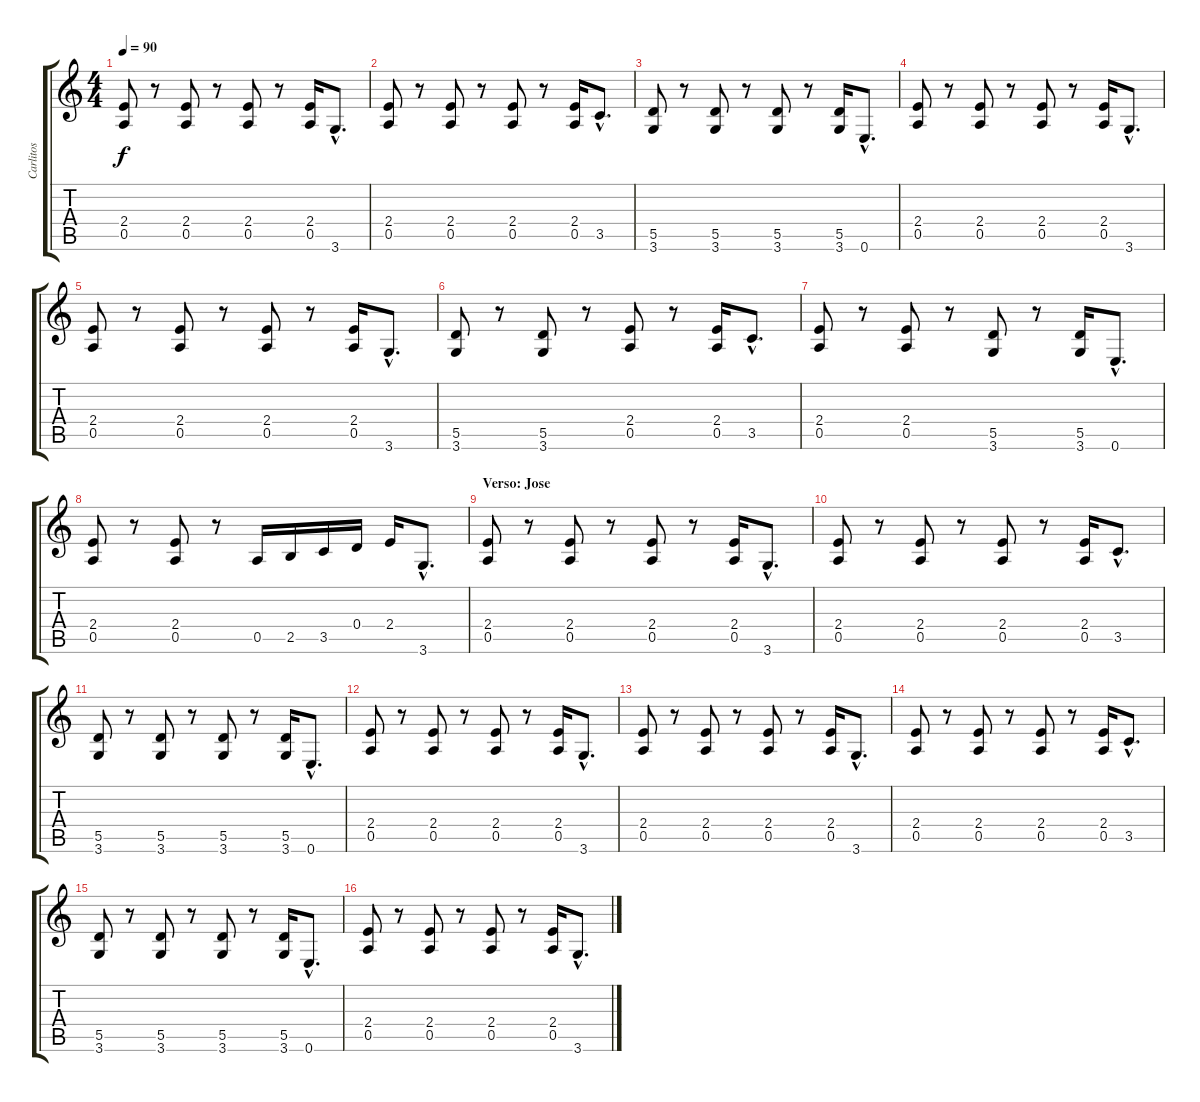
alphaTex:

\track ("Carlitos" "Carlitos") {instrument distortionguitar}
\staff {score tabs}
\tuning (E4 B3 G3 D3 A2 E2) {hide}
\ts (4 4)
\tempo 90
\clef g2
\ks c
(2.4 0.5).8{dy f} r.8 (2.4 0.5).8 r.8 (2.4 0.5).8 r.8 (2.4 0.5).16 3.6{hac}.8{d} |
(2.4 0.5).8 r.8 (2.4 0.5).8 r.8 (2.4 0.5).8 r.8 (2.4 0.5).16 3.5{hac}.8{d} |
(5.5 3.6).8 r.8 (5.5 3.6).8 r.8 (5.5 3.6).8 r.8 (5.5 3.6).16 0.6{hac}.8{d} |
(2.4 0.5).8 r.8 (2.4 0.5).8 r.8 (2.4 0.5).8 r.8 (2.4 0.5).16 3.6{hac}.8{d} |
(2.4 0.5).8 r.8 (2.4 0.5).8 r.8 (2.4 0.5).8 r.8 (2.4 0.5).16 3.6{hac}.8{d} |
(5.5 3.6).8 r.8 (5.5 3.6).8 r.8 (2.4 0.5).8 r.8 (2.4 0.5).16 3.5{hac}.8{d} |
(2.4 0.5).8 r.8 (2.4 0.5).8 r.8 (5.5 3.6).8 r.8 (5.5 3.6).16 0.6{hac}.8{d} |
(2.4 0.5).8 r.8 (2.4 0.5).8 r.8 0.5.16 2.5.16 3.5.16 0.4.16 2.4.16 3.6{hac}.8{d} |
\section ("" "Verso: Jose")
(2.4 0.5).8 r.8 (2.4 0.5).8 r.8 (2.4 0.5).8 r.8 (2.4 0.5).16 3.6{hac}.8{d} |
(2.4 0.5).8 r.8 (2.4 0.5).8 r.8 (2.4 0.5).8 r.8 (2.4 0.5).16 3.5{hac}.8{d} |
(5.5 3.6).8 r.8 (5.5 3.6).8 r.8 (5.5 3.6).8 r.8 (5.5 3.6).16 0.6{hac}.8{d} |
(2.4 0.5).8 r.8 (2.4 0.5).8 r.8 (2.4 0.5).8 r.8 (2.4 0.5).16 3.6{hac}.8{d} |
(2.4 0.5).8 r.8 (2.4 0.5).8 r.8 (2.4 0.5).8 r.8 (2.4 0.5).16 3.6{hac}.8{d} |
(2.4 0.5).8 r.8 (2.4 0.5).8 r.8 (2.4 0.5).8 r.8 (2.4 0.5).16 3.5{hac}.8{d} |
(5.5 3.6).8 r.8 (5.5 3.6).8 r.8 (5.5 3.6).8 r.8 (5.5 3.6).16 0.6{hac}.8{d} |
(2.4 0.5).8 r.8 (2.4 0.5).8 r.8 (2.4 0.5).8 r.8 (2.4 0.5).16 3.6{hac}.8{d}
